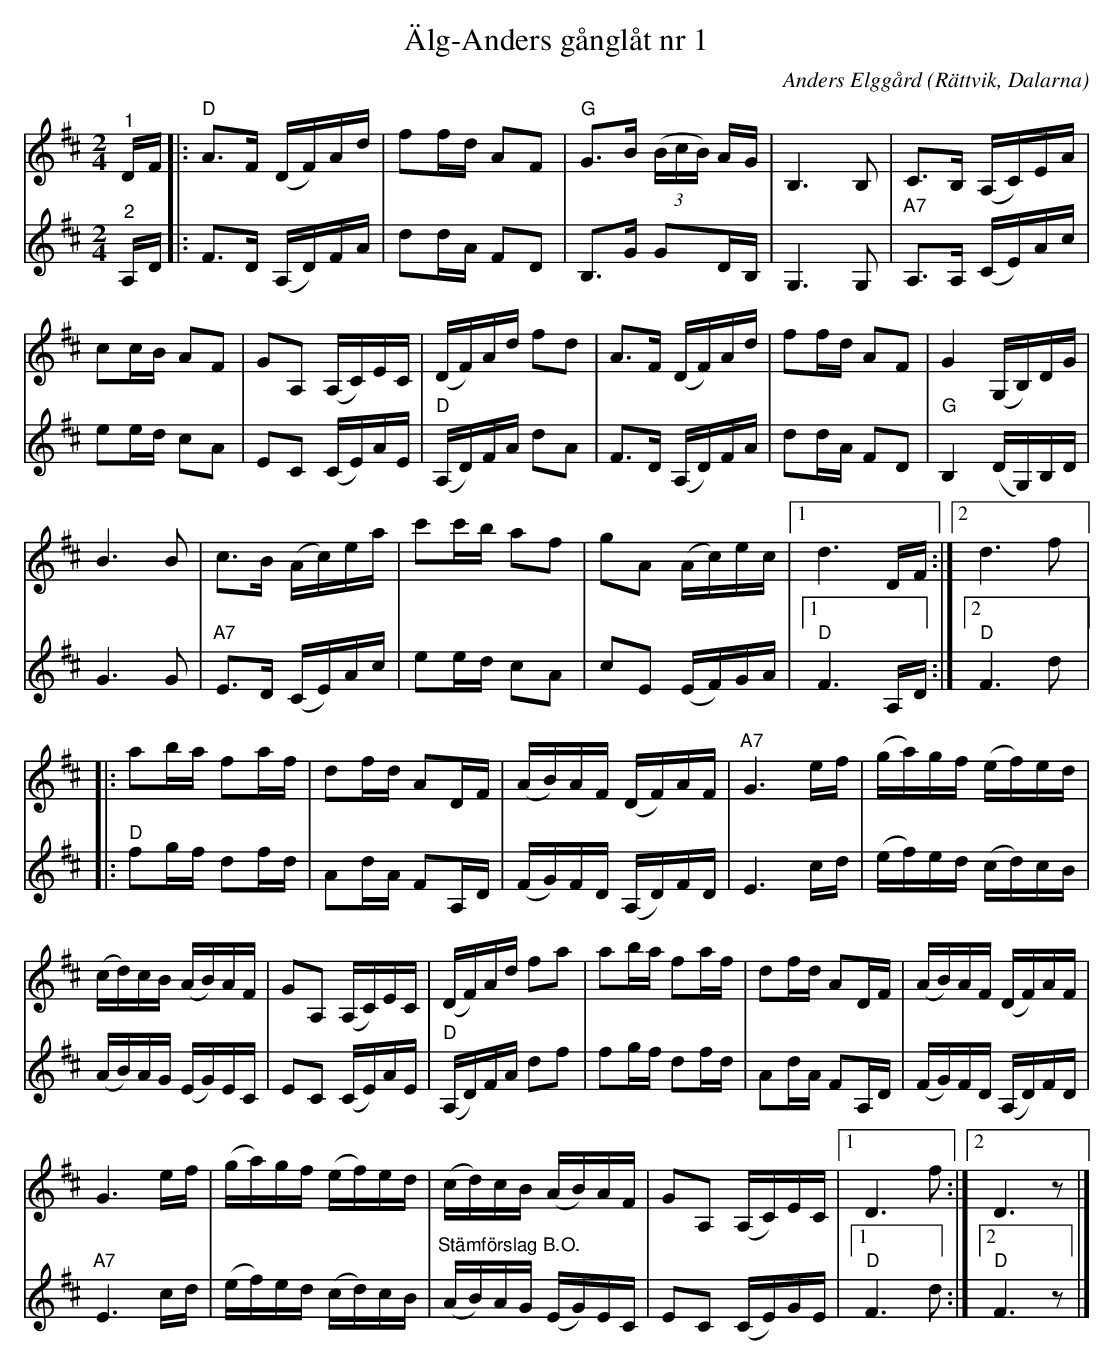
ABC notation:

X:1
T:Älg-Anders gånglåt nr 1
C:Anders Elggård
O:Rättvik, Dalarna
L:1/16
M:2/4
K:D
V:1
"^1" DF |:"D" A2>F2 (DF)Ad | f2fd A2F2 |"G" G2>B2 (3(BcB) AG | B,6 B,2 | C2>B,2 (A,C)EA |
c2cB A2F2 | G2A,2 (A,C)EC | (DF)Ad f2d2 | A2>F2 (DF)Ad | f2fd A2F2 | G4 (G,B,)DG |
B6 B2 | c2>B2 (Ac)ea | c'2c'b a2f2 | g2A2 (Ac)ec |1 d6 DF :|2 d6 f2 |:
a2ba f2af | d2fd A2DF | (AB)AF (DF)AF |"A7" G6 ef | (ga)gf (ef)ed |
(cd)cB (AB)AF | G2A,2 (A,C)EC | (DF)Ad f2a2 | a2ba f2af | d2fd A2DF | (AB)AF (DF)AF |
G6 ef | (ga)gf (ef)ed | (cd)cB (AB)AF | G2A,2 (A,C)EC |1 D6 f2 :|2 D6 z2 |]
V:2
"^2" A,D |: F2>D2 (A,D)FA | d2dA F2D2 | B,2>G2 G2DB, | G,6 G,2 |"A7" A,2>A,2 (CE)Ac |
e2ed c2A2 | E2C2 (CE)AE |"D" (A,D)FA d2A2 | F2>D2 (A,D)FA | d2dA F2D2 |"G" B,4 (DG,)B,D |
G6 G2 | "A7" E2>D2 (CE)Ac | e2ed c2A2 | c2E2 (EF)GA |1"D" F6 A,D :|2"D" F6 d2 |:
"D" f2gf d2fd | A2dA F2A,D | (FG)FD (A,D)FD | E6 cd | (ef)ed (cd)cB |
(AB)AG (EG)EC | E2C2 (CE)AE | "D" (A,D)FA d2f2 | f2gf d2fd | A2dA F2A,D | (FG)FD (A,D)FD |
"A7" E6 cd | (ef)ed (cd)cB | "^Stämförslag B.O." (AB)AG (EG)EC | E2C2 (CE)GE |1"D" F6 d2 :|2"D" F6 z2 |]
